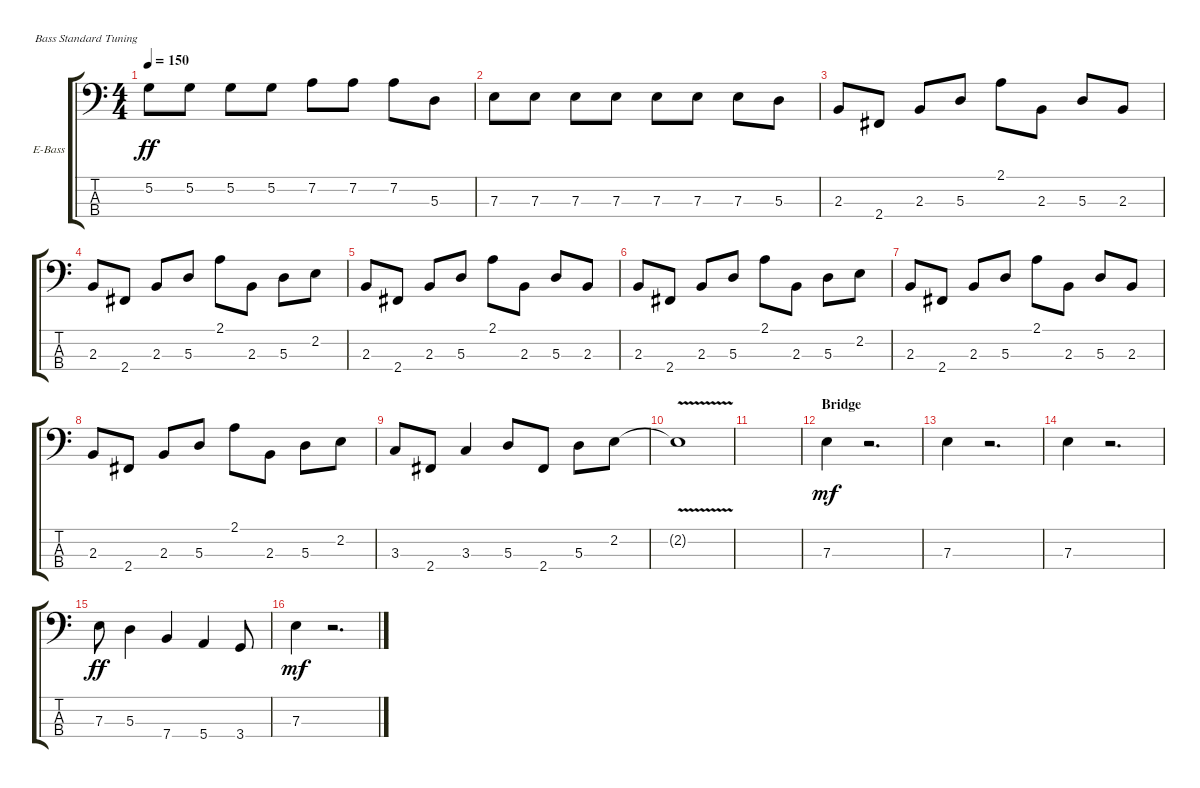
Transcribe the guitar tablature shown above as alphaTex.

\defaultSystemsLayout 4
\bracketExtendMode groupsimilarinstruments
\firstSystemTrackNameOrientation horizontal
\otherSystemsTrackNameOrientation horizontal
\track ("Electric Bass" "E-Bass") {instrument electricbassfinger}
\staff {score tabs}
\tuning (G2 D2 A1 E1)
\ts (4 4)
\tempo 150
\clef f4
\scale
0.333333
\ks c
5.2.8{dy ff} 5.2.8 5.2.8 5.2.8 7.2.8 7.2.8 7.2.8 5.3.8 |
\scale
0.333333 7.3.8 7.3.8 7.3.8 7.3.8 7.3.8 7.3.8 7.3.8 5.3.8 |
\scale
0.333333 2.3.8 2.4.8 2.3.8 5.3.8 2.1.8 2.3.8 5.3.8 2.3.8 |
\scale
0.333333 2.3.8 2.4.8 2.3.8 5.3.8 2.1.8 2.3.8 5.3.8 2.2.8 |
\scale
0.333333 2.3.8 2.4.8 2.3.8 5.3.8 2.1.8 2.3.8 5.3.8 2.3.8 |
\scale
0.333333 2.3.8 2.4.8 2.3.8 5.3.8 2.1.8 2.3.8 5.3.8 2.2.8 |
\scale
0.333333 2.3.8 2.4.8 2.3.8 5.3.8 2.1.8 2.3.8 5.3.8 2.3.8 |
\scale
0.333333 2.3.8 2.4.8 2.3.8 5.3.8 2.1.8 2.3.8 5.3.8 2.2.8 |
\scale
0.333333 3.3.8 2.4.8 3.3.4 5.3.8 2.4.8 5.3.8 2.2.8 |
\scale
0.333333 2.2{v t}.1 |
\scale
0.333333 |
\section ("" "Bridge")
\scale
0.333333 7.3.4{dy mf} r.2{d} |
\scale
0.333333 7.3.4 r.2{d} |
\scale
0.333333 7.3.4 r.2{d} |
\scale
0.333333 7.3.8{dy ff} 5.3.4 7.4.4 5.4.4 3.4.8 |
\scale
0.333333 7.3.4{dy mf} r.2{d}
